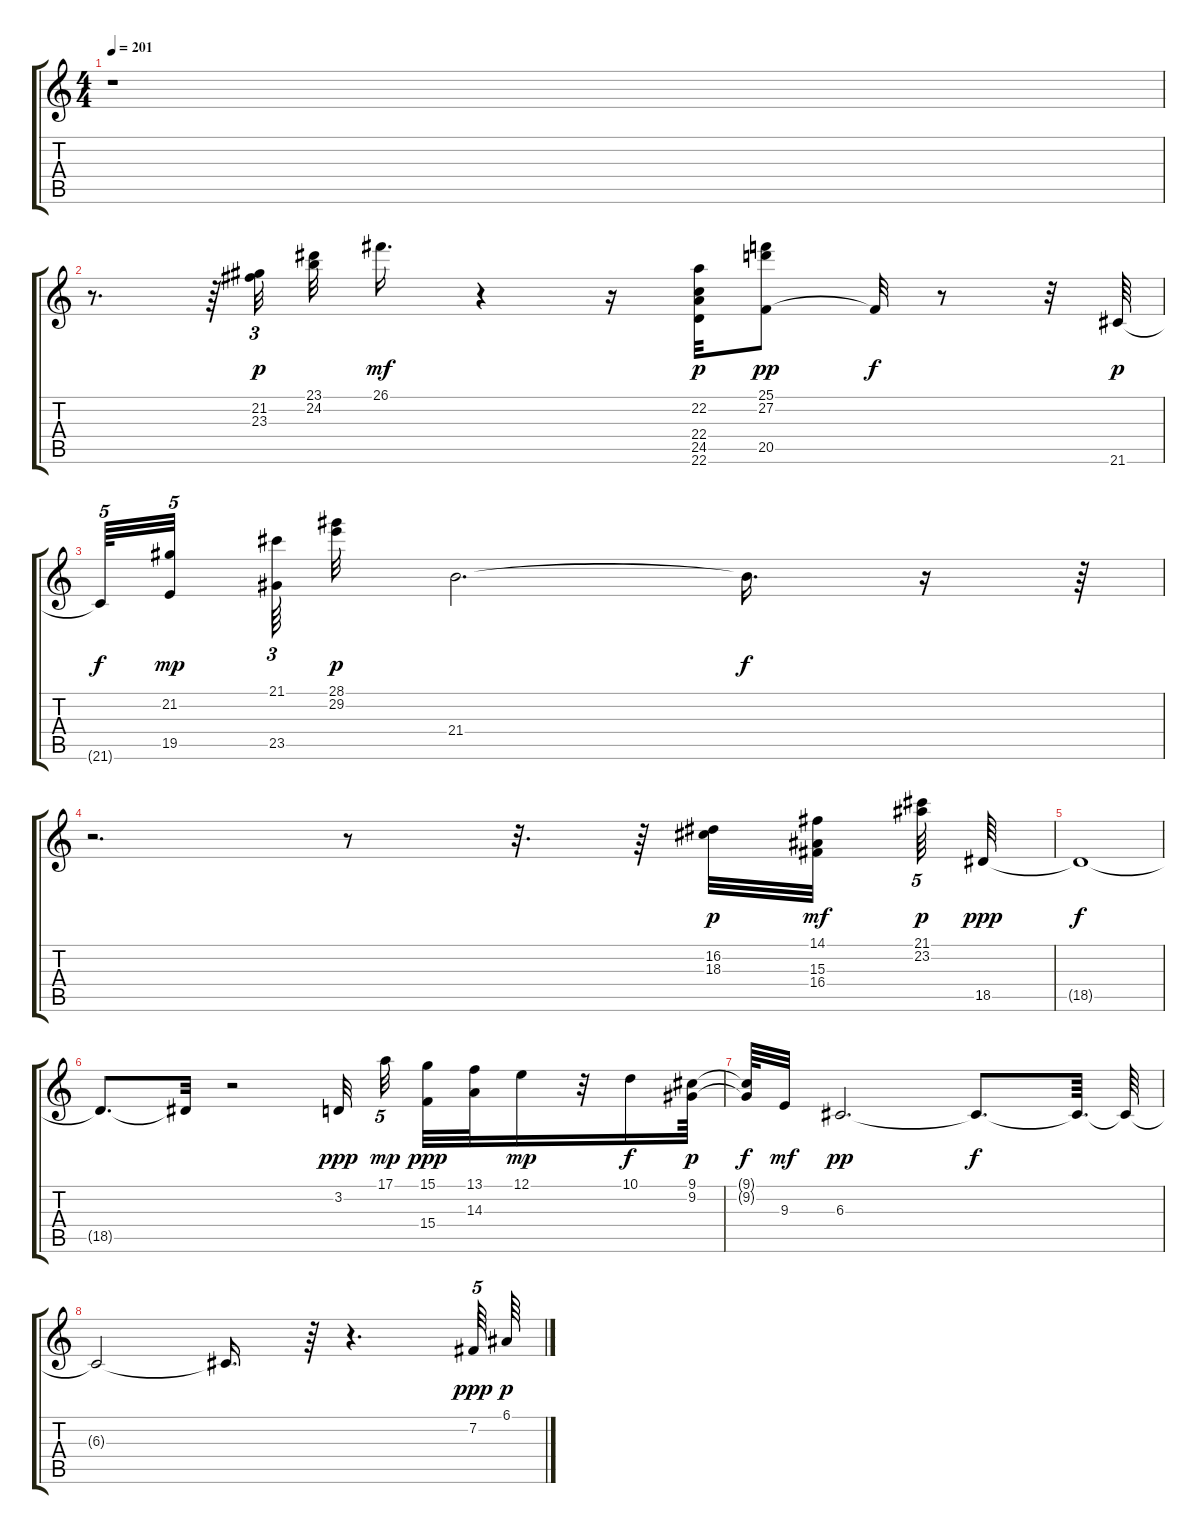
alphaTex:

\track "" {instrument vibraphone}
\staff {score tabs}
\tuning (E4 B3 G3 D3 A2 E2) {hide}
\ts (4 4)
\tempo 201
\clef g2
\ks c
r.1{dy f} |
r.8{d} r.64 (21.2 23.3).32{tu (3 2) dy p} (23.1 24.2).32 26.1.16{d dy mf} r.4 r.16 (22.2 22.4 24.5 22.6).32{dy p} (25.1 27.2 20.5).8{dy pp} 20.5{t}.32{dy f} r.8 r.32 21.6.64{dy p} |
21.6{t}.64{tu (5 4) dy f} (21.2 19.5).32{tu (5 4) dy mp} (21.1 23.5).64{tu (3 2)} (28.1 29.2).32{dy p} 21.4.2{d} 21.4{t}.16{d dy f} r.16 r.64 |
r.2{d} r.8 r.32{d} r.64 (16.2 18.3).32{dy p} (14.1 15.3 16.4).32{dy mf} (21.1 23.2).64{tu (5 4) dy p} 18.5.64{dy ppp} |
18.5{t}.1{dy f} |
18.5{t}.8{d} 18.5{t}.32 r.2 3.2.32{dy ppp} 17.1.32{tu (5 4) dy mp} (15.1 15.4).32{dy ppp} (13.1 14.3).32 12.1.16{dy mp} r.32 10.1.16{dy f} (9.1 9.2).64{dy p} |
(9.1{t} 9.2{t}).64{dy f} 9.3.32{dy mf} 6.3.2{d dy pp} 6.3{t}.8{d dy f} 6.3{t}.64{d} 6.3{t}.64 |
6.3{t}.2 6.3{t}.16{d} r.64 r.4{d} 7.2.64{tu (5 4) dy ppp} 6.1.64{dy p}
